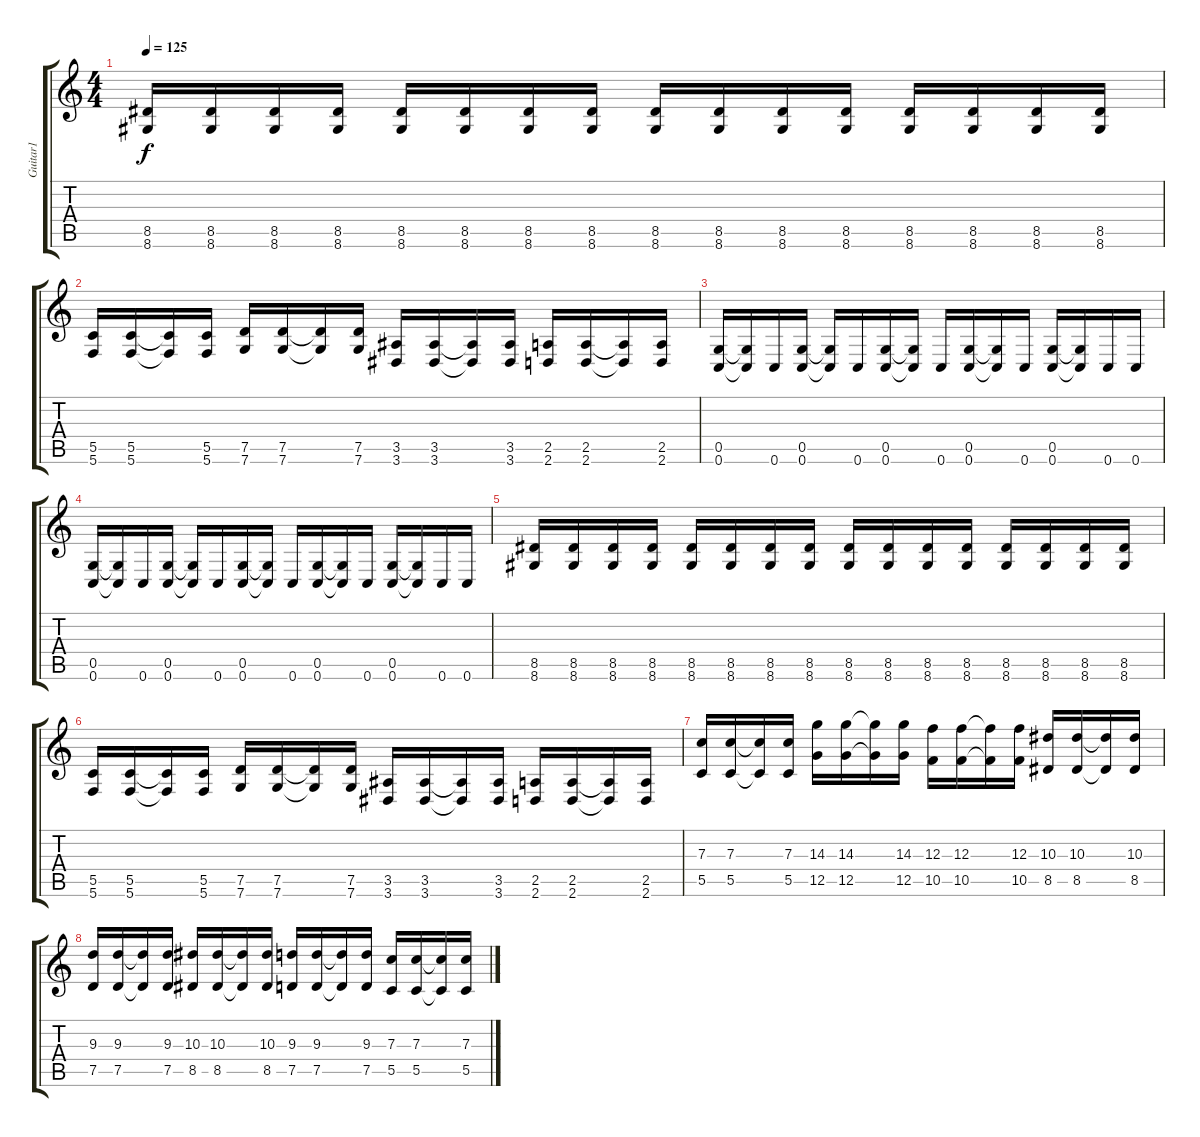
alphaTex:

\track ("Guitar1" "Guitar1") {instrument distortionguitar}
\staff {score tabs}
\tuning (D4 A3 F3 C3 G2 C2) {hide}
\ts (4 4)
\tempo 125
\clef g2
\ks c
(8.5 8.6).16{dy f} (8.5 8.6).16 (8.5 8.6).16 (8.5 8.6).16 (8.5 8.6).16 (8.5 8.6).16 (8.5 8.6).16 (8.5 8.6).16 (8.5 8.6).16 (8.5 8.6).16 (8.5 8.6).16 (8.5 8.6).16 (8.5 8.6).16 (8.5 8.6).16 (8.5 8.6).16 (8.5 8.6).16 |
(5.5 5.6).16 (5.5 5.6).16 (5.5{t} 5.6{t}).16 (5.5 5.6).16 (7.5 7.6).16 (7.5 7.6).16 (7.5{t} 7.6{t}).16 (7.5 7.6).16 (3.5 3.6).16 (3.5 3.6).16 (3.5{t} 3.6{t}).16 (3.5 3.6).16 (2.5 2.6).16 (2.5 2.6).16 (2.5{t} 2.6{t}).16 (2.5 2.6).16 |
(0.5 0.6).16 (0.5{t} 0.6{t}).16 0.6.16 (0.5 0.6).16 (0.5{t} 0.6{t}).16 0.6.16 (0.5 0.6).16 (0.5{t} 0.6{t}).16 0.6.16 (0.5 0.6).16 (0.5{t} 0.6{t}).16 0.6.16 (0.5 0.6).16 (0.5{t} 0.6{t}).16 0.6.16 0.6.16 |
(0.5 0.6).16 (0.5{t} 0.6{t}).16 0.6.16 (0.5 0.6).16 (0.5{t} 0.6{t}).16 0.6.16 (0.5 0.6).16 (0.5{t} 0.6{t}).16 0.6.16 (0.5 0.6).16 (0.5{t} 0.6{t}).16 0.6.16 (0.5 0.6).16 (0.5{t} 0.6{t}).16 0.6.16 0.6.16 |
(8.5 8.6).16 (8.5 8.6).16 (8.5 8.6).16 (8.5 8.6).16 (8.5 8.6).16 (8.5 8.6).16 (8.5 8.6).16 (8.5 8.6).16 (8.5 8.6).16 (8.5 8.6).16 (8.5 8.6).16 (8.5 8.6).16 (8.5 8.6).16 (8.5 8.6).16 (8.5 8.6).16 (8.5 8.6).16 |
(5.5 5.6).16 (5.5 5.6).16 (5.5{t} 5.6{t}).16 (5.5 5.6).16 (7.5 7.6).16 (7.5 7.6).16 (7.5{t} 7.6{t}).16 (7.5 7.6).16 (3.5 3.6).16 (3.5 3.6).16 (3.5{t} 3.6{t}).16 (3.5 3.6).16 (2.5 2.6).16 (2.5 2.6).16 (2.5{t} 2.6{t}).16 (2.5 2.6).16 |
(7.3 5.5).16 (7.3 5.5).16 (7.3{t} 5.5{t}).16 (7.3 5.5).16 (14.3 12.5).16 (14.3 12.5).16 (14.3{t} 12.5{t}).16 (14.3 12.5).16 (12.3 10.5).16 (12.3 10.5).16 (12.3{t} 10.5{t}).16 (12.3 10.5).16 (10.3 8.5).16 (10.3 8.5).16 (10.3{t} 8.5{t}).16 (10.3 8.5).16 |
(9.3 7.5).16 (9.3 7.5).16 (9.3{t} 7.5{t}).16 (9.3 7.5).16 (10.3 8.5).16 (10.3 8.5).16 (10.3{t} 8.5{t}).16 (10.3 8.5).16 (9.3 7.5).16 (9.3 7.5).16 (9.3{t} 7.5{t}).16 (9.3 7.5).16 (7.3 5.5).16 (7.3 5.5).16 (7.3{t} 5.5{t}).16 (7.3 5.5).16
